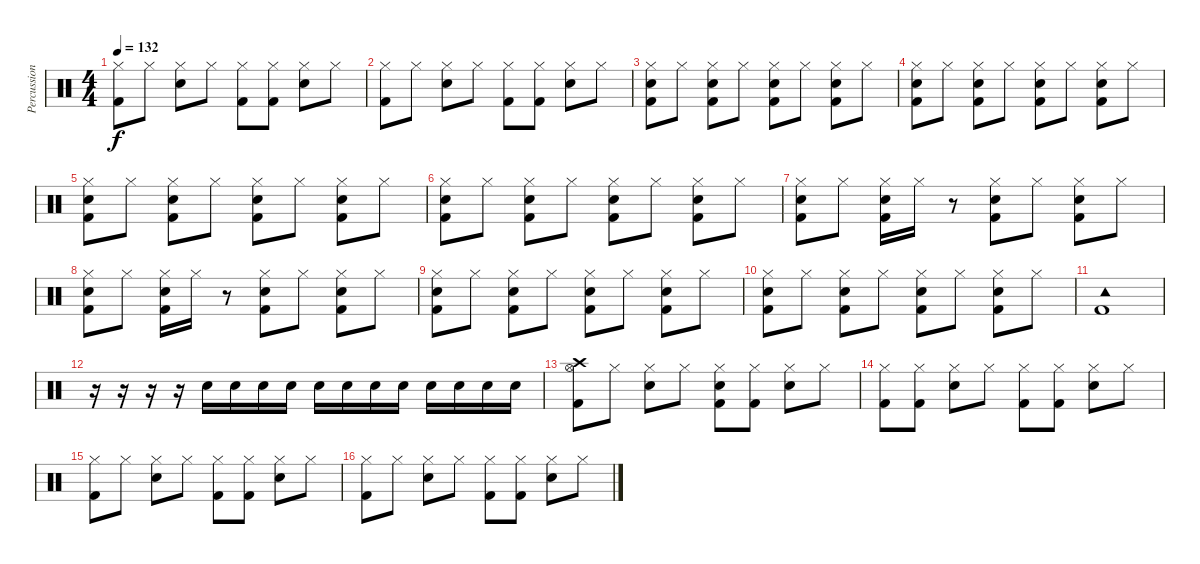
\track ("Percussion" "Percussion") {instrument percussion}
\staff {score}
\articulation defaults
\ts (4 4)
\tempo 132
\clef neutral
\ks c
("Hi-Hat (closed)" "Kick (hit) 2").8{dy f} "Hi-Hat (closed)".8 ("Hi-Hat (closed)" "Snare (hit) 2").8 "Hi-Hat (closed)".8 ("Hi-Hat (closed)" "Kick (hit) 2").8 ("Hi-Hat (closed)" "Kick (hit) 2").8 ("Hi-Hat (closed)" "Snare (hit) 2").8 "Hi-Hat (closed)".8 |
("Hi-Hat (closed)" "Kick (hit) 2").8 "Hi-Hat (closed)".8 ("Hi-Hat (closed)" "Snare (hit) 2").8 "Hi-Hat (closed)".8 ("Hi-Hat (closed)" "Kick (hit) 2").8 ("Hi-Hat (closed)" "Kick (hit) 2").8 ("Hi-Hat (closed)" "Snare (hit) 2").8 "Hi-Hat (closed)".8 |
("Hi-Hat (closed)" "Snare (hit) 2" "Kick (hit) 2").8 "Hi-Hat (closed)".8 ("Hi-Hat (closed)" "Snare (hit) 2" "Kick (hit) 2").8 "Hi-Hat (closed)".8 ("Hi-Hat (closed)" "Snare (hit) 2" "Kick (hit) 2").8 "Hi-Hat (closed)".8 ("Hi-Hat (closed)" "Snare (hit) 2" "Kick (hit) 2").8 "Hi-Hat (closed)".8 |
("Hi-Hat (closed)" "Snare (hit) 2" "Kick (hit) 2").8 "Hi-Hat (closed)".8 ("Hi-Hat (closed)" "Snare (hit) 2" "Kick (hit) 2").8 "Hi-Hat (closed)".8 ("Hi-Hat (closed)" "Snare (hit) 2" "Kick (hit) 2").8 "Hi-Hat (closed)".8 ("Hi-Hat (closed)" "Snare (hit) 2" "Kick (hit) 2").8 "Hi-Hat (closed)".8 |
("Hi-Hat (closed)" "Snare (hit) 2" "Kick (hit) 2").8 "Hi-Hat (closed)".8 ("Hi-Hat (closed)" "Snare (hit) 2" "Kick (hit) 2").8 "Hi-Hat (closed)".8 ("Hi-Hat (closed)" "Snare (hit) 2" "Kick (hit) 2").8 "Hi-Hat (closed)".8 ("Hi-Hat (closed)" "Snare (hit) 2" "Kick (hit) 2").8 "Hi-Hat (closed)".8 |
("Hi-Hat (closed)" "Snare (hit) 2" "Kick (hit) 2").8 "Hi-Hat (closed)".8 ("Hi-Hat (closed)" "Snare (hit) 2" "Kick (hit) 2").8 "Hi-Hat (closed)".8 ("Hi-Hat (closed)" "Snare (hit) 2" "Kick (hit) 2").8 "Hi-Hat (closed)".8 ("Hi-Hat (closed)" "Snare (hit) 2" "Kick (hit) 2").8 "Hi-Hat (closed)".8 |
("Hi-Hat (closed)" "Snare (hit) 2" "Kick (hit) 2").8 "Hi-Hat (closed)".8 ("Hi-Hat (closed)" "Snare (hit) 2" "Kick (hit) 2").16 "Hi-Hat (closed)".16 r.8 ("Hi-Hat (closed)" "Snare (hit) 2" "Kick (hit) 2").8 "Hi-Hat (closed)".8 ("Hi-Hat (closed)" "Snare (hit) 2" "Kick (hit) 2").8 "Hi-Hat (closed)".8 |
("Hi-Hat (closed)" "Snare (hit) 2" "Kick (hit) 2").8 "Hi-Hat (closed)".8 ("Hi-Hat (closed)" "Snare (hit) 2" "Kick (hit) 2").16 "Hi-Hat (closed)".16 r.8 ("Hi-Hat (closed)" "Snare (hit) 2" "Kick (hit) 2").8 "Hi-Hat (closed)".8 ("Hi-Hat (closed)" "Snare (hit) 2" "Kick (hit) 2").8 "Hi-Hat (closed)".8 |
("Hi-Hat (closed)" "Snare (hit) 2" "Kick (hit) 2").8 "Hi-Hat (closed)".8 ("Hi-Hat (closed)" "Snare (hit) 2" "Kick (hit) 2").8 "Hi-Hat (closed)".8 ("Hi-Hat (closed)" "Snare (hit) 2" "Kick (hit) 2").8 "Hi-Hat (closed)".8 ("Hi-Hat (closed)" "Snare (hit) 2" "Kick (hit) 2").8 "Hi-Hat (closed)".8 |
("Hi-Hat (closed)" "Snare (hit) 2" "Kick (hit) 2").8 "Hi-Hat (closed)".8 ("Hi-Hat (closed)" "Snare (hit) 2" "Kick (hit) 2").8 "Hi-Hat (closed)".8 ("Hi-Hat (closed)" "Snare (hit) 2" "Kick (hit) 2").8 "Hi-Hat (closed)".8 ("Hi-Hat (closed)" "Snare (hit) 2" "Kick (hit) 2").8 "Hi-Hat (closed)".8 |
("Tambourine (hit)" "Kick (hit) 2").1 |
r.16 r.16 r.16 r.16 "Snare (hit) 2".16 "Snare (hit) 2".16 "Snare (hit) 2".16 "Snare (hit) 2".16 "Snare (hit) 2".16 "Snare (hit) 2".16 "Snare (hit) 2".16 "Snare (hit) 2".16 "Snare (hit) 2".16 "Snare (hit) 2".16 "Snare (hit) 2".16 "Snare (hit) 2".16 |
("Hi-Hat (open)" "Crash high (hit)" "Kick (hit) 2").8 "Hi-Hat (closed)".8 ("Hi-Hat (closed)" "Snare (hit) 2").8 "Hi-Hat (closed)".8 ("Hi-Hat (closed)" "Snare (hit) 2" "Kick (hit) 2").8 ("Hi-Hat (closed)" "Kick (hit) 2").8 ("Hi-Hat (closed)" "Snare (hit) 2").8 "Hi-Hat (closed)".8 |
("Hi-Hat (closed)" "Kick (hit) 2").8 ("Hi-Hat (closed)" "Kick (hit) 2").8 ("Hi-Hat (closed)" "Snare (hit) 2").8 "Hi-Hat (closed)".8 ("Hi-Hat (closed)" "Kick (hit) 2").8 ("Hi-Hat (closed)" "Kick (hit) 2").8 ("Hi-Hat (closed)" "Snare (hit) 2").8 "Hi-Hat (closed)".8 |
("Hi-Hat (closed)" "Kick (hit) 2").8 "Hi-Hat (closed)".8 ("Hi-Hat (closed)" "Snare (hit) 2").8 "Hi-Hat (closed)".8 ("Hi-Hat (closed)" "Kick (hit) 2").8 ("Hi-Hat (closed)" "Kick (hit) 2").8 ("Hi-Hat (closed)" "Snare (hit) 2").8 "Hi-Hat (closed)".8 |
("Hi-Hat (closed)" "Kick (hit) 2").8 "Hi-Hat (closed)".8 ("Hi-Hat (closed)" "Snare (hit) 2").8 "Hi-Hat (closed)".8 ("Hi-Hat (closed)" "Kick (hit) 2").8 ("Hi-Hat (closed)" "Kick (hit) 2").8 ("Hi-Hat (closed)" "Snare (hit) 2").8 "Hi-Hat (closed)".8
